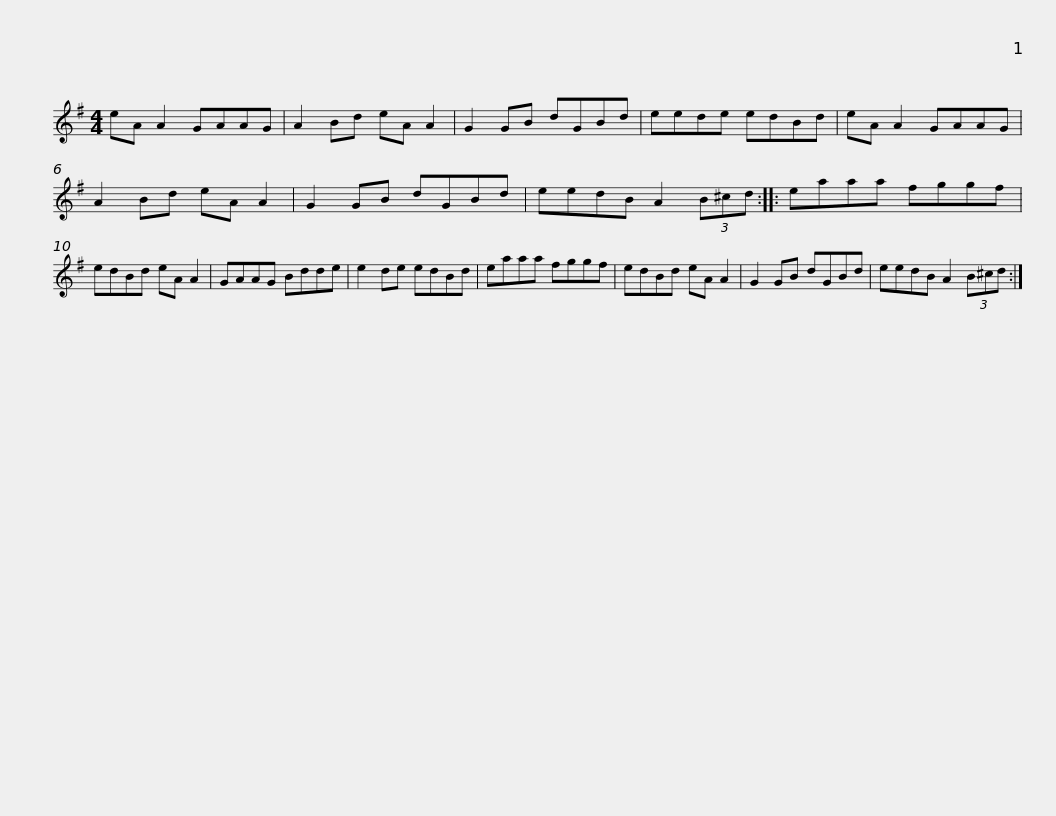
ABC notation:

X:1
L:1/8
M:4/4
I:linebreak $
K:G
V:1 treble
V:1
 eA A2 GAAG | A2 Bd eA A2 | G2 GB dGBd | eede edBd | eA A2 GAAG | %5
 A2 Bd eA A2 |$ G2 GB dGBd | eedB A2 (3B^cd :: eaaa fggf | edBd eA A2 | %10
 GAAG Bdde |$ e2 de edBd | eaaa fggf | edBd eA A2 | G2 GB dGBd | %15
 eedB A2 (3B^cd :| %16
